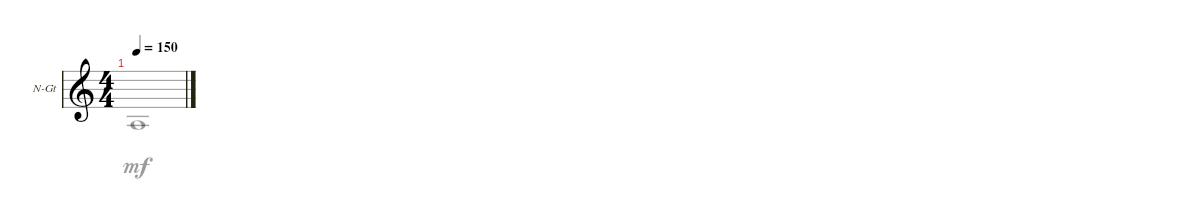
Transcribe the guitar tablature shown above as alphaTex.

\defaultSystemsLayout 4
\bracketExtendMode groupsimilarinstruments
\firstSystemTrackNameOrientation horizontal
\otherSystemsTrackNameOrientation horizontal
\track ("Nylon Guitar" "N-Gt") {instrument acousticguitarnylon}
\staff {score}
\tuning (E4 B3 G3 D3 A2 E2)
\voice
\ts (4 4)
\tempo 150
\clef g2
\scale
0.0739857
\ks c
\voice
\clef g2
\ottava regular
\simile none
\scale
0.0739857
\ks c
\voice
\clef g2
\ottava regular
\simile none
\scale
0.0739857
\ks c
0.5{t}.1{dy mf}
